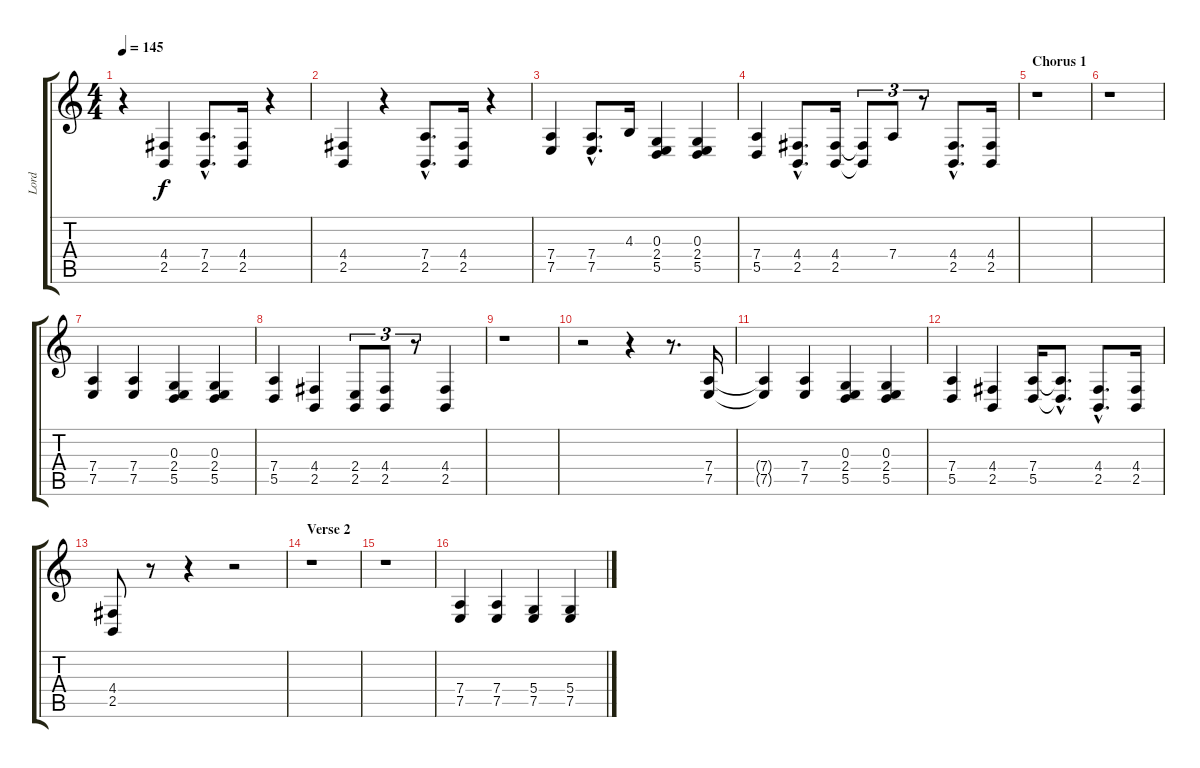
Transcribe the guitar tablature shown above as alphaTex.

\track ("Lord" "Lord") {instrument electricgrandpiano}
\staff {score tabs}
\tuning (E4 B3 G3 D3 A2 E2) {hide}
\ts (4 4)
\tempo 145
\clef g2
\ks c
r.4{dy f} (4.4 2.5).4 (7.4{hac} 2.5{hac}).8{d} (4.4 2.5).16 r.4 |
(4.4 2.5).4 r.4 (7.4{hac} 2.5{hac}).8{d} (4.4 2.5).16 r.4 |
(7.4 7.5).4 (7.4{hac} 7.5{hac}).8{d} 4.3.16 (0.3 2.4 5.5).4 (0.3 2.4 5.5).4 |
(7.4 5.5).4 (4.4{hac} 2.5{hac}).8{d} (4.4 2.5).16 (4.4{t} 2.5{t}).8{tu (3 2)} 7.4.8{tu (3 2)} r.8{tu (3 2)} (4.4{hac} 2.5{hac}).8{d} (4.4 2.5).16 |
\section ("" "Chorus 1")
r.1 |
r.1 |
(7.4 7.5).4 (7.4 7.5).4 (0.3 2.4 5.5).4 (0.3 2.4 5.5).4 |
(7.4 5.5).4 (4.4 2.5).4 (2.4 2.5).8{tu (3 2)} (4.4 2.5).8{tu (3 2)} r.8{tu (3 2)} (4.4 2.5).4 |
r.1 |
r.2 r.4 r.8{d} (7.4 7.5).16 |
(7.4{t} 7.5{t}).4 (7.4 7.5).4 (0.3 2.4 5.5).4 (0.3 2.4 5.5).4 |
(7.4 5.5).4 (4.4 2.5).4 (7.4 5.5).16 (7.4{hac t} 5.5{hac t}).8{d} (4.4{hac} 2.5{hac}).8{d} (4.4 2.5).16 |
(4.4 2.5).8 r.8 r.4 r.2 |
\section ("" "Verse 2")
r.1 |
r.1 |
(7.4 7.5).4 (7.4 7.5).4 (5.4 7.5).4 (5.4 7.5).4
